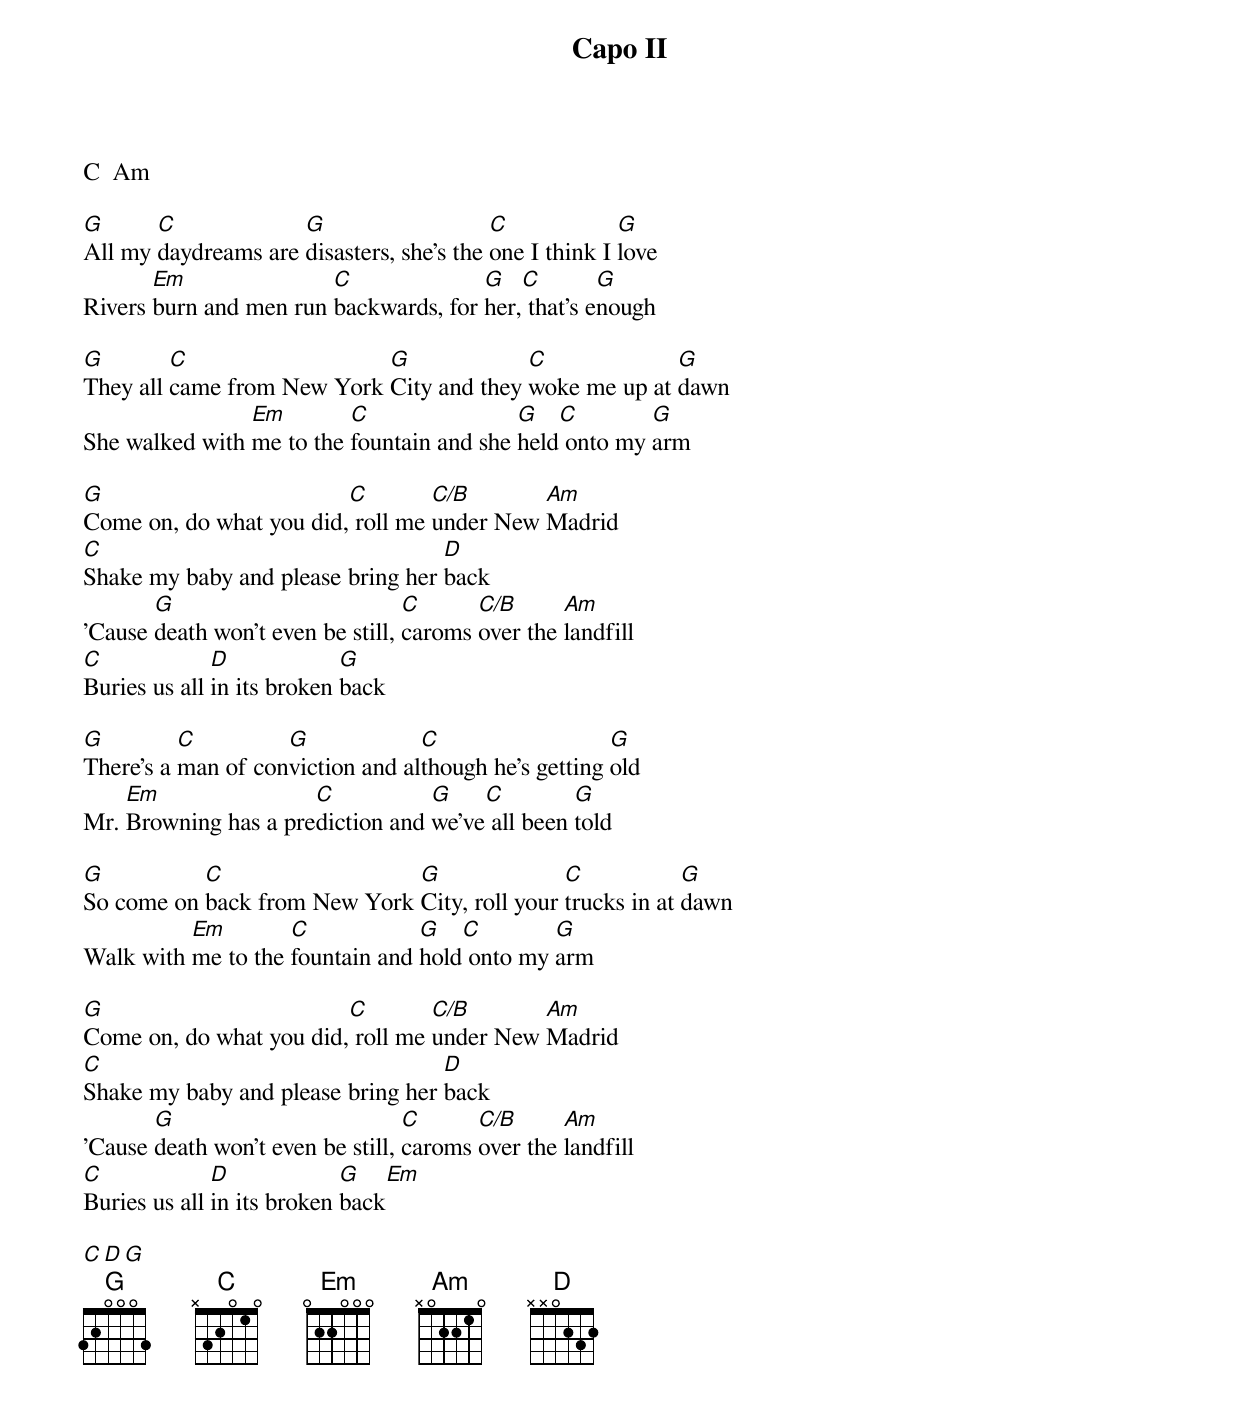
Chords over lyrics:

Capo II

C  Am

G      C             G                    C             G
All my daydreams are disasters, she's the one I think I love
       Em               C              G   C        G
Rivers burn and men run backwards, for her, that's enough

G        C                  G             C             G
They all came from New York City and they woke me up at dawn
                Em        C                G   C        G
She walked with me to the fountain and she held onto my arm

G                        C        C/B       Am
Come on, do what you did, roll me under New Madrid
C                                  D
Shake my baby and please bring her back
       G                          C      C/B      Am
'Cause death won't even be still, caroms over the landfill
C             D             G
Buries us all in its broken back

G         C         G             C                   G
There's a man of conviction and although he's getting old
    Em                C           G    C         G
Mr. Browning has a prediction and we've all been told

G          C                  G               C            G
So come on back from New York City, roll your trucks in at dawn
          Em        C            G   C        G
Walk with me to the fountain and hold onto my arm

G                        C        C/B       Am
Come on, do what you did, roll me under New Madrid
C                                  D
Shake my baby and please bring her back
       G                          C      C/B      Am
'Cause death won't even be still, caroms over the landfill
C             D             G     Em
Buries us all in its broken back

C  D  G
